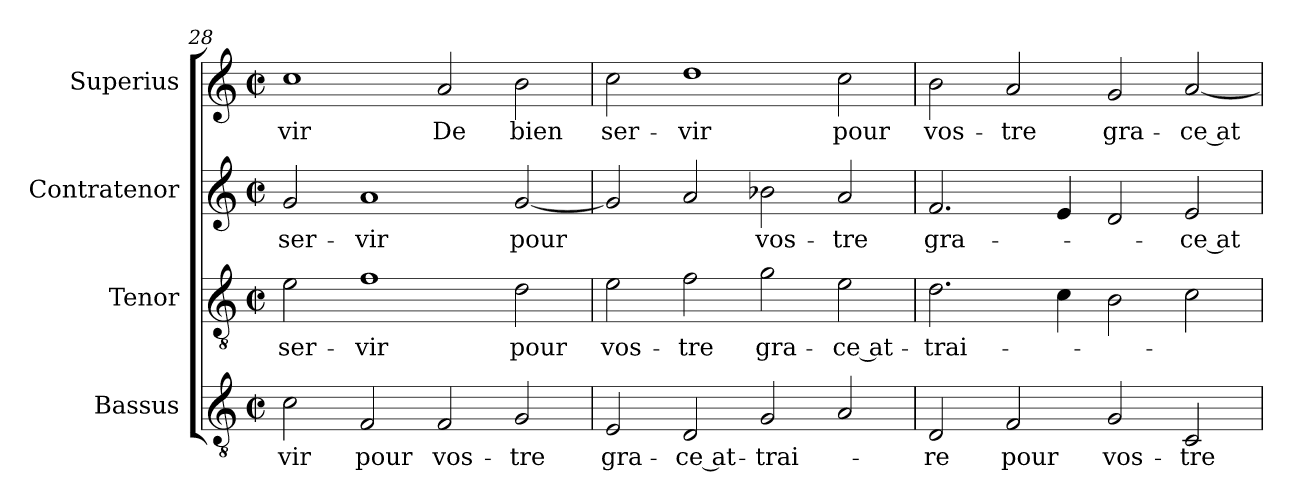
**kern	**text	**kern	**text	**kern	**text	**kern	**text
*part4	*part4	*part3	*part3	*part2	*part2	*part1	*part1
*staff4	*staff4	*staff3	*staff3	*staff2	*staff2	*staff1	*staff1
*I"Bassus	*	*I"Tenor	*	*I"Contratenor	*	*I"Superius	*
*	*	*I'T.	*	*	*	*I'S.	*
*clefGv2	*	*clefGv2	*	*clefG2	*	*clefG2	*
*k[]	*	*k[]	*	*k[]	*	*k[]	*
*C:	*	*C:	*	*C:	*	*C:	*
*M2/2	*	*M2/2	*	*M2/2	*	*M2/2	*
*met(c|)	*	*met(c|)	*	*met(c|)	*	*met(c|)	*
=28	=28	=28	=28	=28	=28	=28	=28
2c\	-vir	2e\	ser-	2g/	ser-	1cc\	-vir
2F/	pour	1f\	-vir	1a/	-vir	.	.
2F/	vos-	.	.	.	.	2a/	De
2G/	-tre	2d\	pour	[2g/	pour	2b\	bien
=29	=29	=29	=29	=29	=29	=29	=29
2E/	gra-	2e\	vos-	2g/]	.	2cc\	ser-
2D/	-ce at-	2f\	-tre	2a/	.	1dd\	-vir
2G/	-trai-	2g\	gra-	2b-X\	vos-	.	.
2A/	.	2e\	-ce at-	2a/	-tre	2cc\	pour
!!LO:PB:g=z
=30	=30	=30	=30	=30	=30	=30	=30
2D/	-re	2.d\	-trai-	2.f/	gra-	2b\	vos-
2F/	pour	.	.	.	.	2a/	-tre
.	.	4c\	.	4e/	.	.	.
2G/	vos-	2B\	.	2d/	.	2g/	gra-
2C/	-tre	2c\	.	2e/	-ce at-	[2a/	-ce at-
=	=	=	=	=	=	=	=
*-	*-	*-	*-	*-	*-	*-	*-
